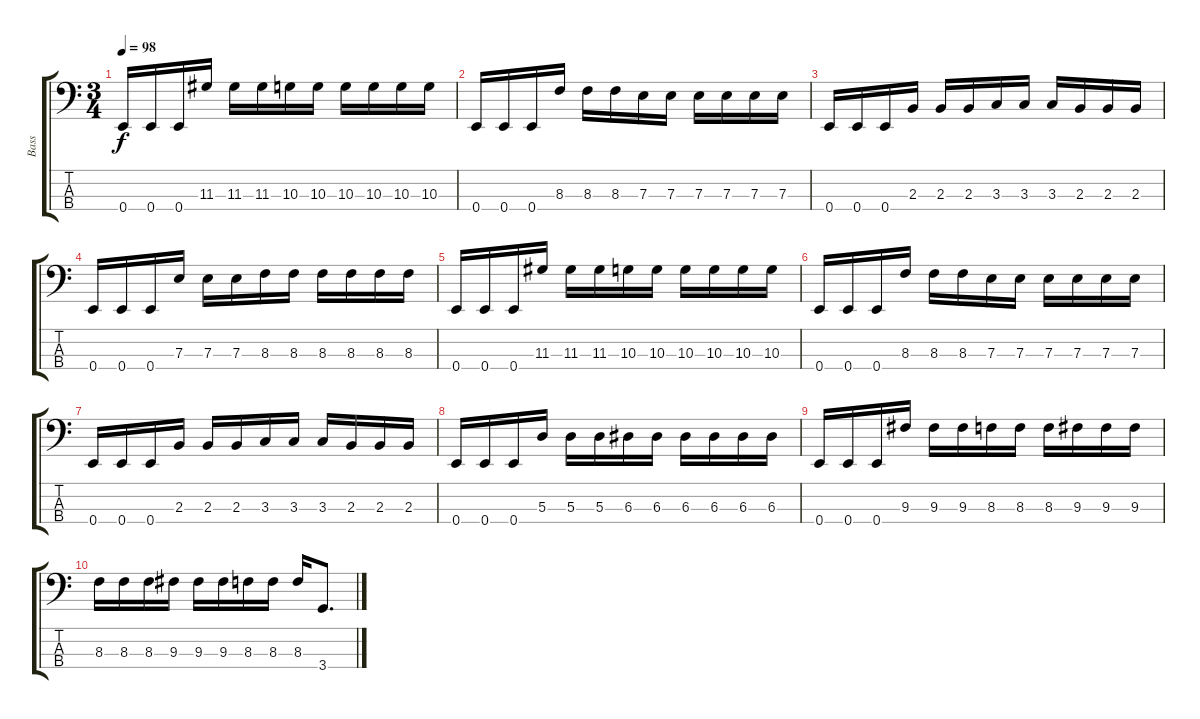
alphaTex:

\track ("Bass" "Bass") {instrument electricbasspick}
\staff {score tabs}
\tuning (G2 D2 A1 E1) {hide}
\ts (3 4)
\tempo 98
\clef f4
\ks c
0.4.16{dy f} 0.4.16 0.4.16 11.3.16 11.3.16 11.3.16 10.3.16 10.3.16 10.3.16 10.3.16 10.3.16 10.3.16 |
0.4.16 0.4.16 0.4.16 8.3.16 8.3.16 8.3.16 7.3.16 7.3.16 7.3.16 7.3.16 7.3.16 7.3.16 |
0.4.16 0.4.16 0.4.16 2.3.16 2.3.16 2.3.16 3.3.16 3.3.16 3.3.16 2.3.16 2.3.16 2.3.16 |
0.4.16 0.4.16 0.4.16 7.3.16 7.3.16 7.3.16 8.3.16 8.3.16 8.3.16 8.3.16 8.3.16 8.3.16 |
0.4.16 0.4.16 0.4.16 11.3.16 11.3.16 11.3.16 10.3.16 10.3.16 10.3.16 10.3.16 10.3.16 10.3.16 |
0.4.16 0.4.16 0.4.16 8.3.16 8.3.16 8.3.16 7.3.16 7.3.16 7.3.16 7.3.16 7.3.16 7.3.16 |
0.4.16 0.4.16 0.4.16 2.3.16 2.3.16 2.3.16 3.3.16 3.3.16 3.3.16 2.3.16 2.3.16 2.3.16 |
0.4.16 0.4.16 0.4.16 5.3.16 5.3.16 5.3.16 6.3.16 6.3.16 6.3.16 6.3.16 6.3.16 6.3.16 |
0.4.16 0.4.16 0.4.16 9.3.16 9.3.16 9.3.16 8.3.16 8.3.16 8.3.16 9.3.16 9.3.16 9.3.16 |
8.3.16 8.3.16 8.3.16 9.3.16 9.3.16 9.3.16 8.3.16 8.3.16 8.3.16 3.4.8{d}
